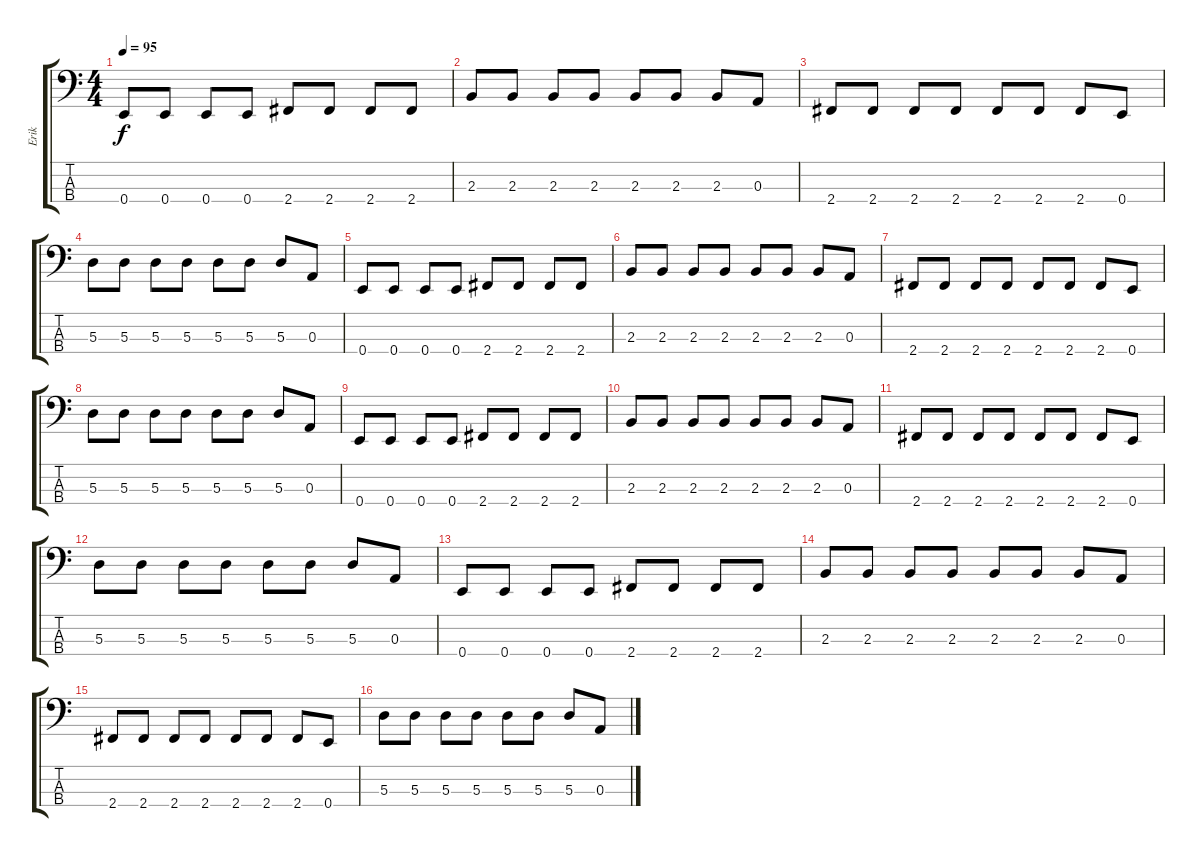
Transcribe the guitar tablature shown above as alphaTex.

\track ("Erik" "Erik") {instrument electricbassfinger}
\staff {score tabs}
\tuning (G2 D2 A1 E1) {hide}
\ts (4 4)
\tempo 95
\clef f4
\ks c
0.4.8{dy f} 0.4.8 0.4.8 0.4.8 2.4.8 2.4.8 2.4.8 2.4.8 |
2.3.8 2.3.8 2.3.8 2.3.8 2.3.8 2.3.8 2.3.8 0.3.8 |
2.4.8 2.4.8 2.4.8 2.4.8 2.4.8 2.4.8 2.4.8 0.4.8 |
5.3.8 5.3.8 5.3.8 5.3.8 5.3.8 5.3.8 5.3.8 0.3.8 |
0.4.8 0.4.8 0.4.8 0.4.8 2.4.8 2.4.8 2.4.8 2.4.8 |
2.3.8 2.3.8 2.3.8 2.3.8 2.3.8 2.3.8 2.3.8 0.3.8 |
2.4.8 2.4.8 2.4.8 2.4.8 2.4.8 2.4.8 2.4.8 0.4.8 |
5.3.8 5.3.8 5.3.8 5.3.8 5.3.8 5.3.8 5.3.8 0.3.8 |
0.4.8 0.4.8 0.4.8 0.4.8 2.4.8 2.4.8 2.4.8 2.4.8 |
2.3.8 2.3.8 2.3.8 2.3.8 2.3.8 2.3.8 2.3.8 0.3.8 |
2.4.8 2.4.8 2.4.8 2.4.8 2.4.8 2.4.8 2.4.8 0.4.8 |
5.3.8 5.3.8 5.3.8 5.3.8 5.3.8 5.3.8 5.3.8 0.3.8 |
0.4.8 0.4.8 0.4.8 0.4.8 2.4.8 2.4.8 2.4.8 2.4.8 |
2.3.8 2.3.8 2.3.8 2.3.8 2.3.8 2.3.8 2.3.8 0.3.8 |
2.4.8 2.4.8 2.4.8 2.4.8 2.4.8 2.4.8 2.4.8 0.4.8 |
5.3.8 5.3.8 5.3.8 5.3.8 5.3.8 5.3.8 5.3.8 0.3.8
